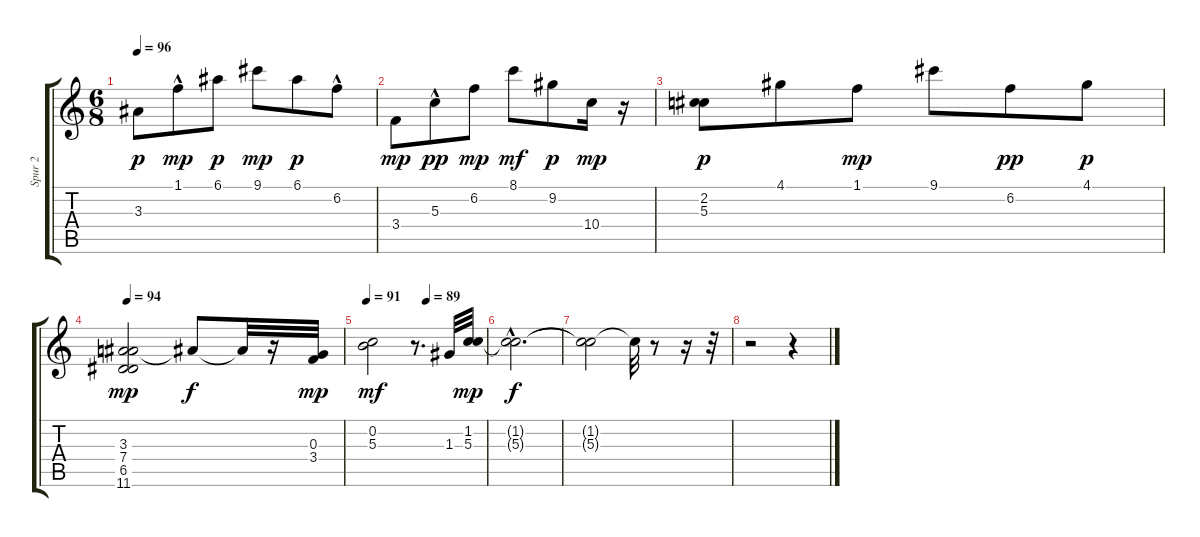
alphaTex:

\track ("Spur 2" "Spur 2") {instrument acousticguitarnylon}
\staff {score tabs}
\tuning (E4 B3 G3 D3 A2 E2) {hide}
\ts (6 8)
\tempo 96
\clef g2
\ks c
3.3.8{dy p} 1.1{hac}.8{dy mp} 6.1.8{dy p} 9.1.8{dy mp} 6.1.8{dy p} 6.2{hac}.8 |
3.4.8{dy mp} 5.3{hac}.8{dy pp} 6.2.8{dy mp} 8.1.8{dy mf} 9.2.8{dy p} 10.4.16{dy mp} r.16 |
(2.2 5.3).8{dy p} 4.1.8 1.1.8{dy mp} 9.1.8 6.2.8{dy pp} 4.1.8{dy p} |
\tempo 94
(3.3 7.4 6.5 11.6).2{dy mp} 3.3{t}.8{dy f} 3.3{t}.32 r.16 (0.3 3.4).32{dy mp} |
\tempo 91
\tempo (89 0.5)
(0.2 5.3).2{dy mf} r.8{d} 1.3.32 (1.2 5.3).32{dy mp} |
(1.2{hac t} 5.3{hac t}).2{d dy f} |
(1.2{t} 5.3{t}).2 1.2{t}.32 r.8 r.16 r.32 |
r.2 r.4
